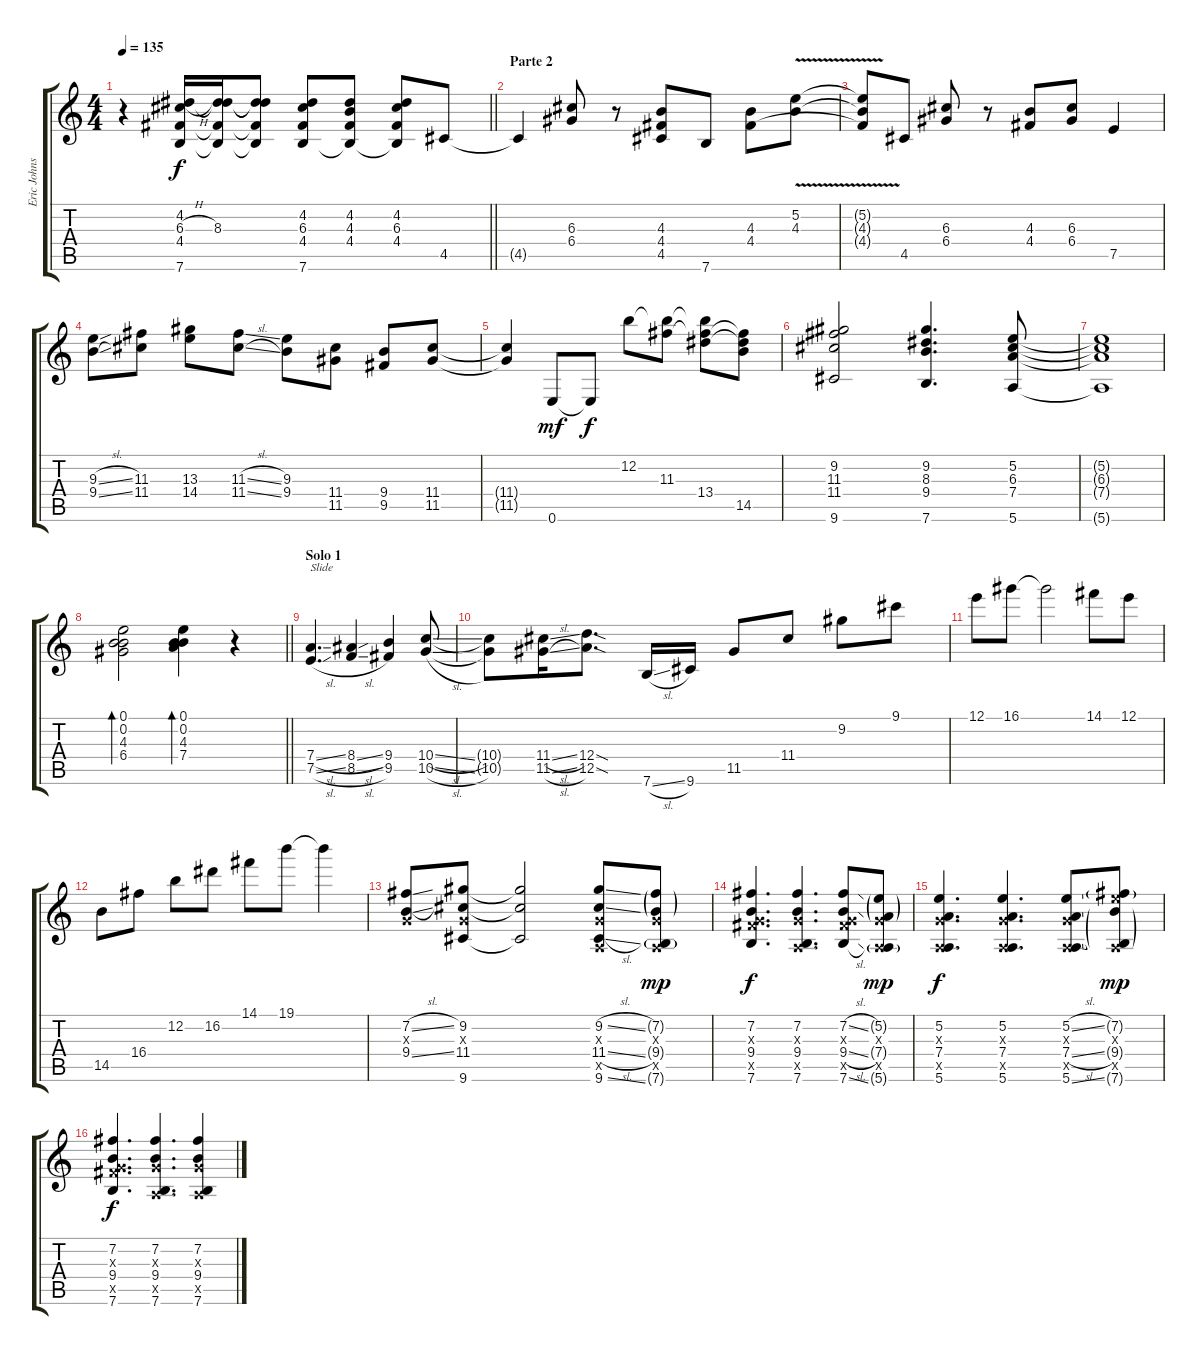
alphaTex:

\track ("Eric Johnson " "Eric Johns") {instrument electricguitarjazz}
\staff {score tabs}
\tuning (E4 B3 G3 D3 A2 E2) {hide}
\ts (4 4)
\tempo 135
\clef g2
\barLineRight lightlight
\ks c
r.4{dy f} (4.2 6.3{h} 4.4 7.6).16 (4.2{t} 8.3 4.4{t} 7.6{t}).16 (4.2{t} 8.3{t} 4.4{t} 7.6{t}).8 (4.2 6.3 4.4 7.6).8 (4.2 4.3 4.4 7.6{t}).8 (4.2 6.3 4.4 7.6{t}).8 4.5.8 |
\section ("" "Parte 2")
4.5{t}.4 (6.3 6.4).8 r.8 (4.3 4.4 4.5).8 7.6.8 (4.3 4.4).8 (5.2{v} 4.3{v}).8 |
(5.2{t} 4.3{t} 4.4{t}).8 4.5.8 (6.3 6.4).8 r.8 (4.3 4.4).8 (6.3 6.4).8 7.5.4 |
(9.3{sl} 9.4{sl}).8 (11.3 11.4).8 (13.3 14.4).8 (11.3{sl} 11.4{sl}).8 (9.3 9.4).8 (11.4 11.5).8 (9.4 9.5).8 (11.4 11.5).8 |
(11.4{t} 11.5{t}).4 0.6.8{dy mf} 0.6{t}.8{dy f} 12.2.8 (12.2{t} 11.3).8 (12.2{t} 11.3{t} 13.4).8 (11.3{t} 13.4{t} 14.5).8 |
(9.2 11.3 11.4 9.6).2 (9.2 8.3 9.4 7.6).4{d} (5.2 6.3 7.4 5.6).8 |
(5.2{t} 6.3{t} 7.4{t} 5.6{t}).1 |
\barLineRight lightlight
(0.1 0.2 4.3 6.4).2{bd 120} (0.1 0.2 4.3 7.4).4{bd 120} r.4 |
\section ("" "Solo 1")
(7.4{sl} 7.5{sl}).4{d txt "Slide"} (8.4{sl} 8.5{sl}).4 (9.4 9.5).4 (10.4{sl} 10.5{sl}).8 |
(10.4{t} 10.5{t}).8 (11.4{sl} 11.5{sl}).16 (12.4{sod} 12.5{sod}).8{d} 7.6{sl}.16 9.6.16 11.5.8 11.4.8 9.2.8 9.1.8 |
12.1.8 16.1.8 16.1{t}.2 14.1.8 12.1.8 |
14.5.8 16.4.8 12.2.8 16.2.8 14.1.8 19.1.8 19.1{t}.4 |
(7.2{sl} 0.3{x} 9.4{sl}).8 (9.2 0.3{x} 11.4 9.6).8 (9.2{t} 11.4{t} 9.6{t}).2 (9.2{sl} 0.3{x} 11.4{sl} 0.5{x} 9.6{sl}).8 (7.2{g} 0.3{x} 9.4{g} 0.5{x} 7.6{g}).8{dy mp} |
(7.2 0.3{x} 9.4 9.5{x} 7.6).4{d dy f} (7.2 0.3{x} 9.4 0.5{x} 7.6).4{d} (7.2{sl} 0.3{x} 9.4{sl} 9.5{x} 7.6{sl}).8 (5.2{g} 0.3{x} 7.4{g} 0.5{x} 5.6{g}).8{dy mp} |
(5.2 0.3{x} 7.4 0.5{x} 5.6).4{d dy f} (5.2 0.3{x} 7.4 0.5{x} 5.6).4{d} (5.2{sl} 0.3{x} 7.4{sl} 0.5{x} 5.6{sl}).8 (7.2{g} 9.3{x} 9.4{g} 0.5{x} 7.6{g}).8{dy mp} |
(7.2 0.3{x} 9.4 9.5{x} 7.6).4{d dy f} (7.2 0.3{x} 9.4 0.5{x} 7.6).4{d} (7.2 0.3{x} 9.4 0.5{x} 7.6).4
